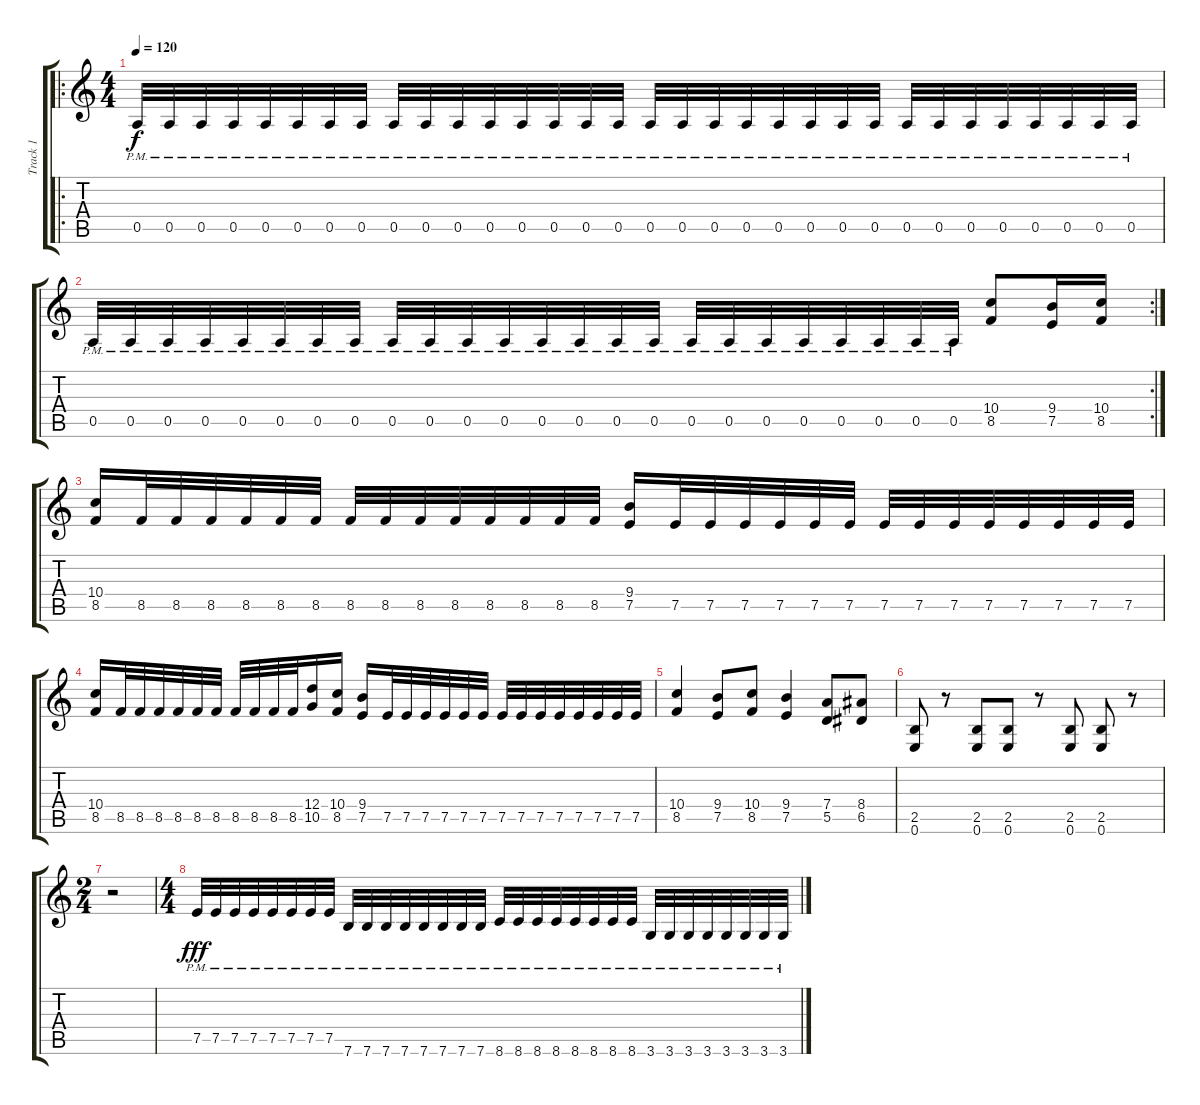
\track ("Track 1" "Track 1") {instrument distortionguitar}
\staff {score tabs}
\tuning (E4 B3 G3 D3 A2 E2) {hide}
\ro
\ts (4 4)
\tempo 120
\clef g2
\ks c
0.5{pm}.32{dy f} 0.5{pm}.32 0.5{pm}.32 0.5{pm}.32 0.5{pm}.32 0.5{pm}.32 0.5{pm}.32 0.5{pm}.32 0.5{pm}.32 0.5{pm}.32 0.5{pm}.32 0.5{pm}.32 0.5{pm}.32 0.5{pm}.32 0.5{pm}.32 0.5{pm}.32 0.5{pm}.32 0.5{pm}.32 0.5{pm}.32 0.5{pm}.32 0.5{pm}.32 0.5{pm}.32 0.5{pm}.32 0.5{pm}.32 0.5{pm}.32 0.5{pm}.32 0.5{pm}.32 0.5{pm}.32 0.5{pm}.32 0.5{pm}.32 0.5{pm}.32 0.5{pm}.32 |
\rc 2
0.5{pm}.32 0.5{pm}.32 0.5{pm}.32 0.5{pm}.32 0.5{pm}.32 0.5{pm}.32 0.5{pm}.32 0.5{pm}.32 0.5{pm}.32 0.5{pm}.32 0.5{pm}.32 0.5{pm}.32 0.5{pm}.32 0.5{pm}.32 0.5{pm}.32 0.5{pm}.32 0.5{pm}.32 0.5{pm}.32 0.5{pm}.32 0.5{pm}.32 0.5{pm}.32 0.5{pm}.32 0.5{pm}.32 0.5{pm}.32 (10.4 8.5).8 (9.4 7.5).16 (10.4 8.5).16 |
(10.4 8.5).16 8.5.32 8.5.32 8.5.32 8.5.32 8.5.32 8.5.32 8.5.32 8.5.32 8.5.32 8.5.32 8.5.32 8.5.32 8.5.32 8.5.32 (9.4 7.5).16 7.5.32 7.5.32 7.5.32 7.5.32 7.5.32 7.5.32 7.5.32 7.5.32 7.5.32 7.5.32 7.5.32 7.5.32 7.5.32 7.5.32 |
(10.4 8.5).16 8.5.32 8.5.32 8.5.32 8.5.32 8.5.32 8.5.32 8.5.32 8.5.32 8.5.32 8.5.32 (12.4 10.5).16 (10.4 8.5).16 (9.4 7.5).16 7.5.32 7.5.32 7.5.32 7.5.32 7.5.32 7.5.32 7.5.32 7.5.32 7.5.32 7.5.32 7.5.32 7.5.32 7.5.32 7.5.32 |
(10.4 8.5).4 (9.4 7.5).8 (10.4 8.5).8 (9.4 7.5).4 (7.4 5.5).8 (8.4 6.5).8 |
(2.5 0.6).8 r.8 (2.5 0.6).8 (2.5 0.6).8 r.8 (2.5 0.6).8 (2.5 0.6).8 r.8 |
\ts (2 4)
r.2 |
\ts (4 4)
7.5{pm}.32{dy fff} 7.5{pm}.32 7.5{pm}.32 7.5{pm}.32 7.5{pm}.32 7.5{pm}.32 7.5{pm}.32 7.5{pm}.32 7.6{pm}.32 7.6{pm}.32 7.6{pm}.32 7.6{pm}.32 7.6{pm}.32 7.6{pm}.32 7.6{pm}.32 7.6{pm}.32 8.6{pm}.32 8.6{pm}.32 8.6{pm}.32 8.6{pm}.32 8.6{pm}.32 8.6{pm}.32 8.6{pm}.32 8.6{pm}.32 3.6{pm}.32 3.6{pm}.32 3.6{pm}.32 3.6{pm}.32 3.6{pm}.32 3.6{pm}.32 3.6{pm}.32 3.6{pm}.32
